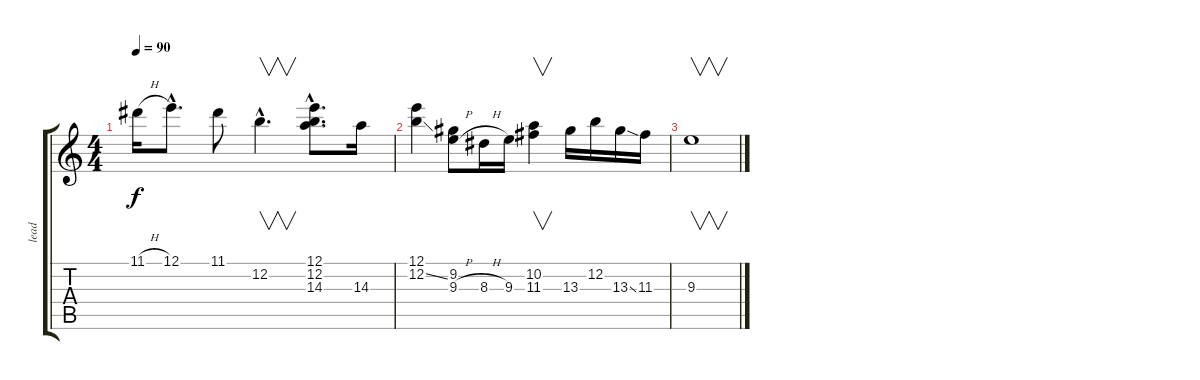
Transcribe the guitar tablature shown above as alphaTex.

\track ("lead" "lead") {instrument overdrivenguitar}
\staff {score tabs}
\tuning (E4 B3 G3 D3 A2 E2) {hide}
\ts (4 4)
\tempo 90
\clef g2
\ks c
11.1{h}.16{dy f} 12.1{hac}.8{d} 11.1.8 12.2{hac}.4{v d} (12.1{hac} 12.2{hac} 14.3{hac}).8{d} 14.3.16 |
(12.1 12.2{ss}).4 (9.2 9.3{h}).8 8.3{h}.16 9.3.16 (10.2 11.3).4{v} 13.3.16 12.2.16 13.3{ss}.16 11.3.16 |
9.3.1{v}
